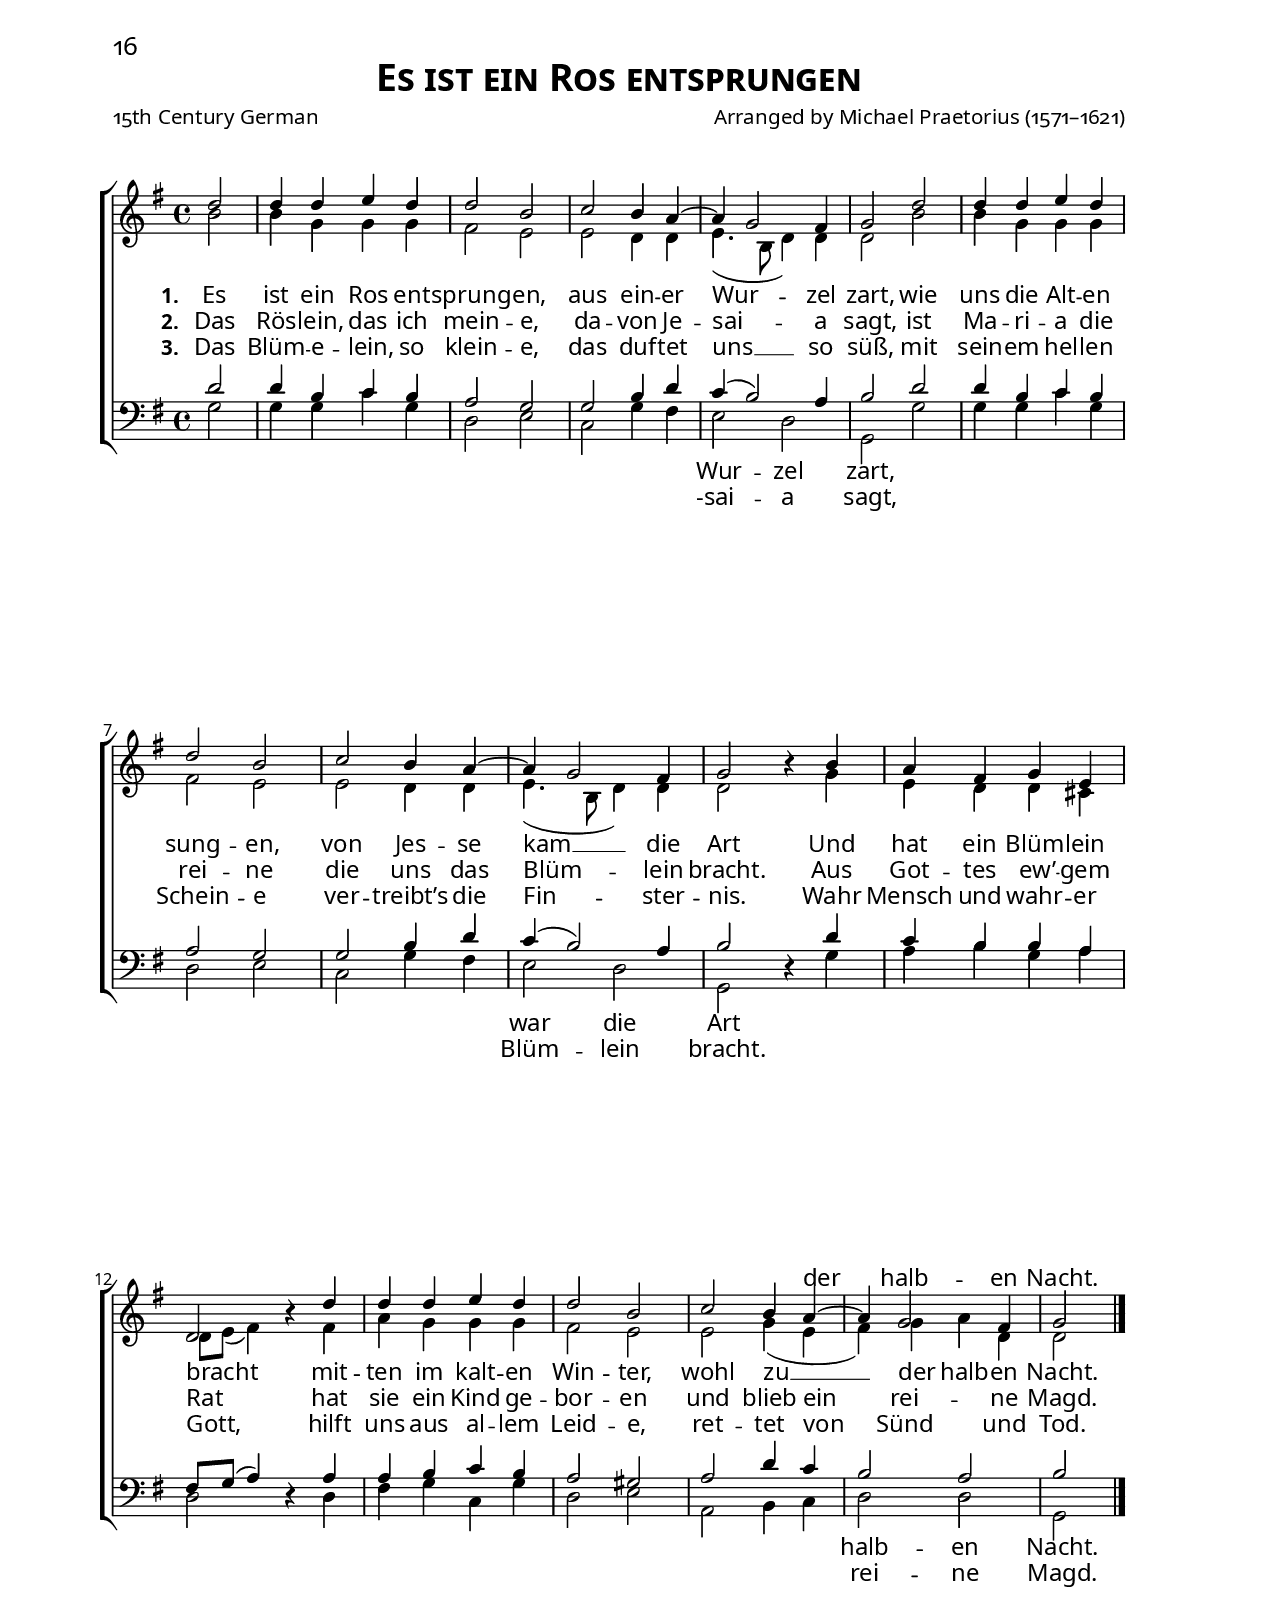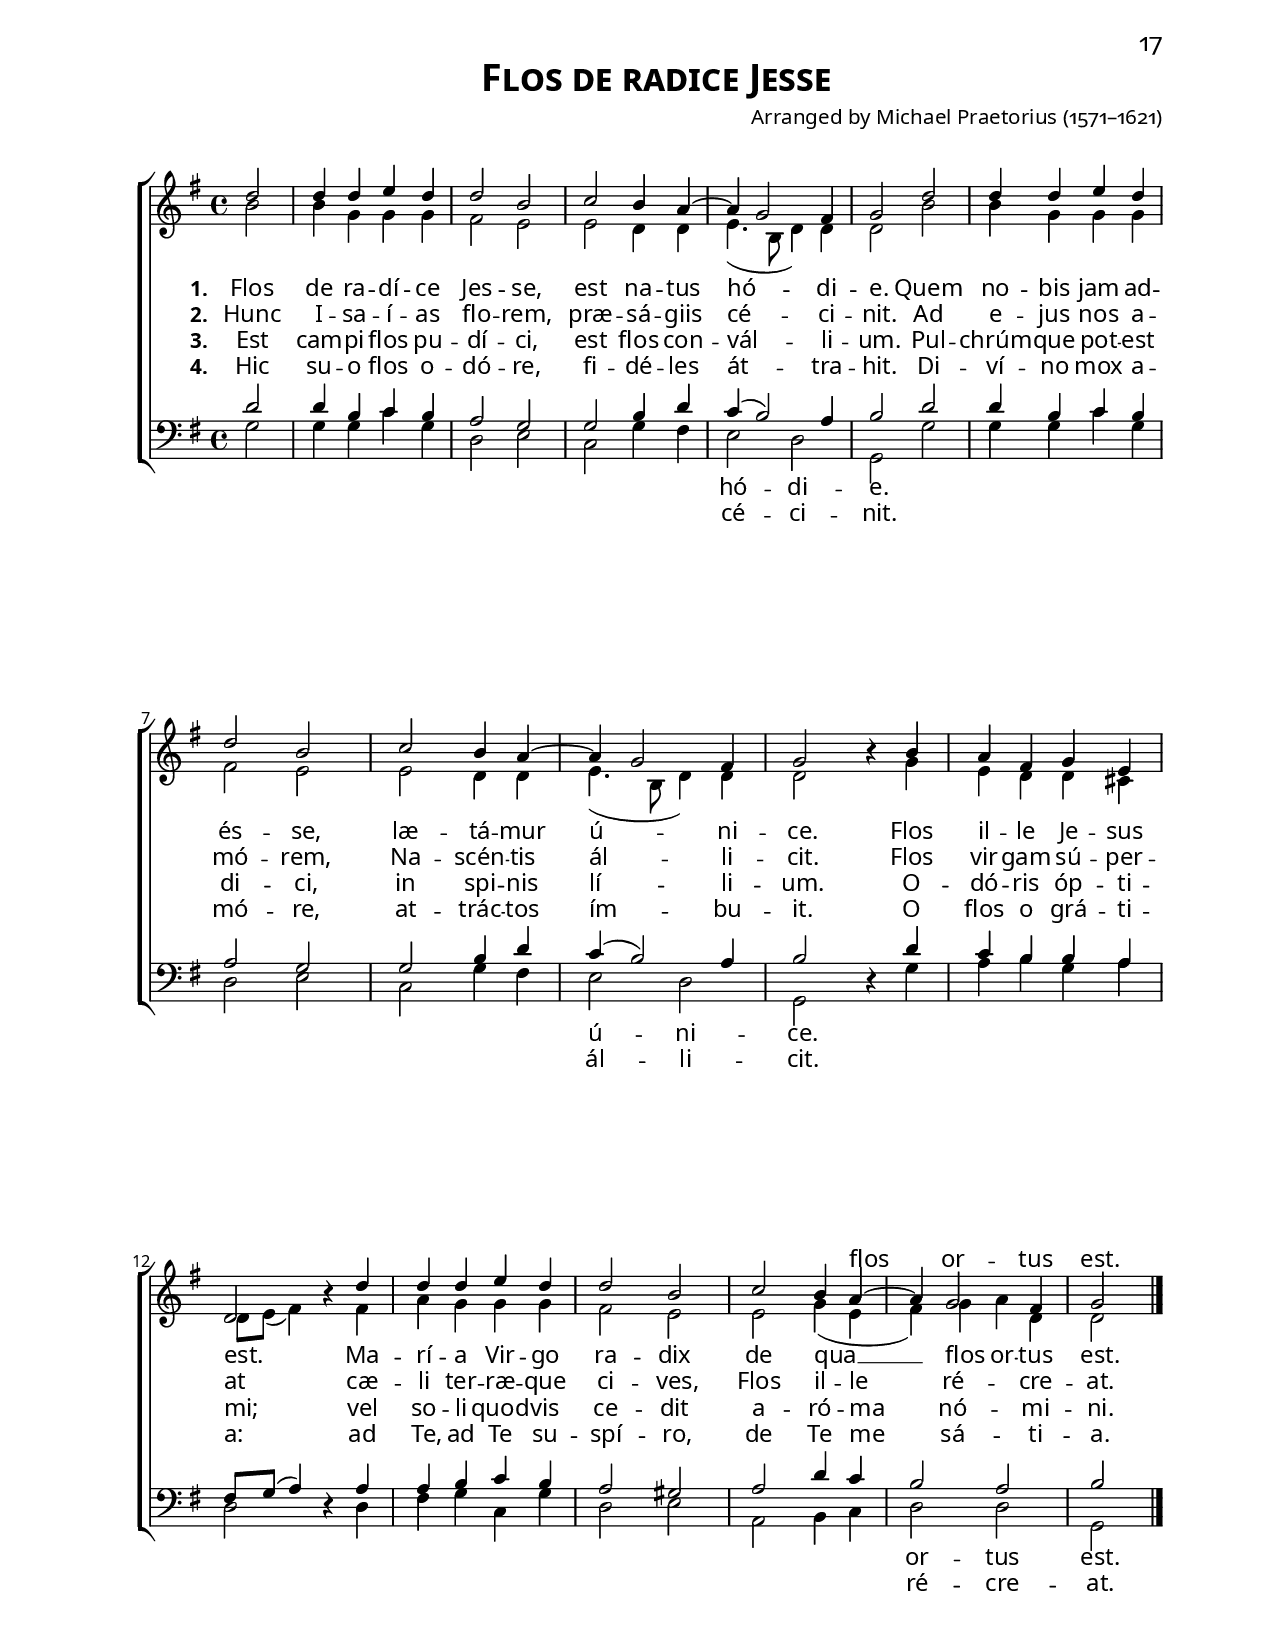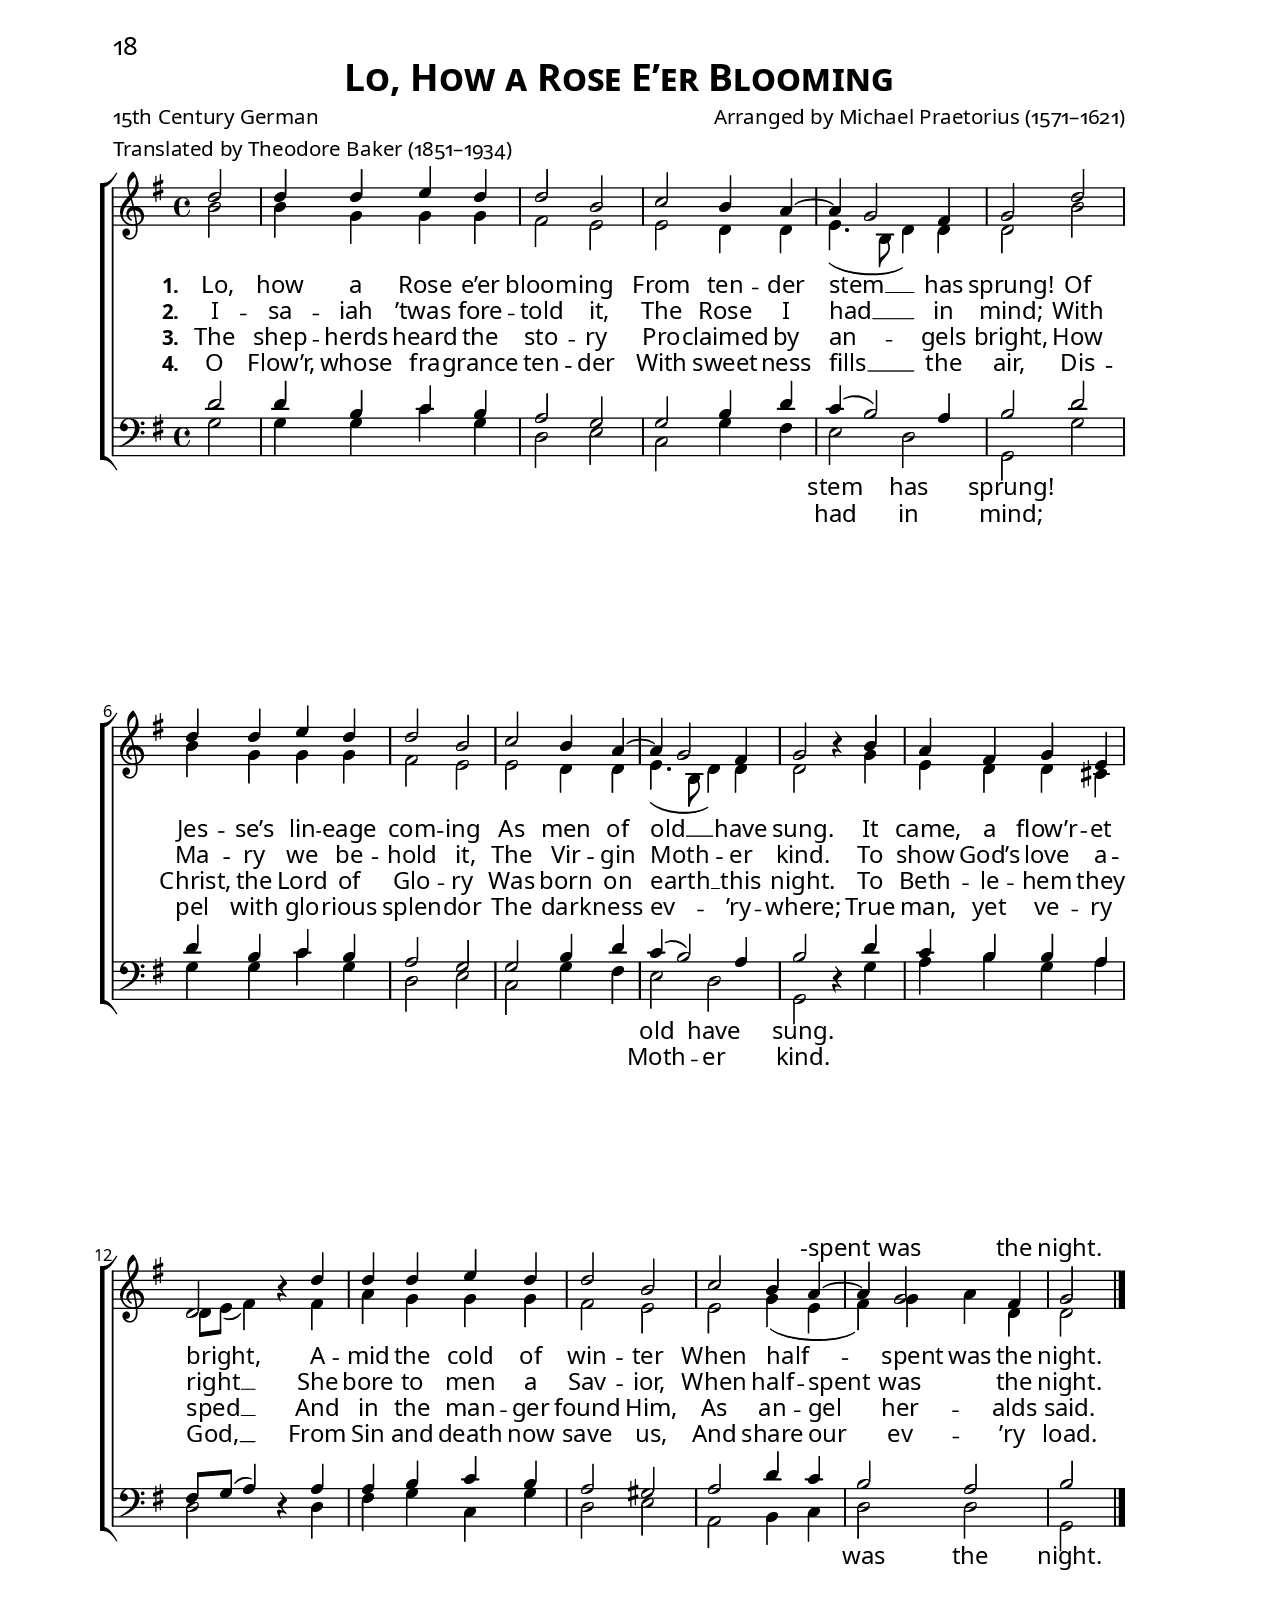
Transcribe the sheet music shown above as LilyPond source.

\version "2.14.2"
\include "util.ly"
\header {
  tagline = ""%\markup { "from" \concat{\italic "HymnsAndCarolsOfChristmas.com"}}
}
\paper {
  print-all-headers = ##t
  paper-height = 11\in
  paper-width = 8.5\in
  indent = 0\in
  %system-system-spacing = #'((basic-distance . 10) (padding . 0))
  system-system-spacing =
    #'((basic-distance . 0)
       (minimum-distance . 0)
       (padding . -12)
       (stretchability . 100))
  %markup-system-spacing =
  %  #'((basic-distance . 0)
  %     (minimum-distance . 0)
  %     (padding . -5)
  %     (stretchability . 100))
  score-markup-spacing =
    #'((basic-distance . 0)
       (minimum-distance . 0)
       (padding . -2)
       (stretchability . 100))
%{IF_LESSER
  markup-system-spacing #'stretchability = 50
  top-markup-spacing #'stretchability = 30
  last-bottom-spacing #'stretchability = 60
%}%END_IF_LESSER
  ragged-last-bottom = ##f
  ragged-bottom = ##f
  two-sided = ##t
  inner-margin = 1\in
  outer-margin = 0.75\in
  top-margin = 0.26\in
  bottom-margin = 0.25\in
  first-page-number = #016
  print-first-page-number = ##t
  headerLine = ""
  oddHeaderMarkup = \markup\fill-line{
     \override #'(font-name . "Garamond Premier Pro")\abs-fontsize #12.5
     \combine 
        \fill-line{"" \on-the-fly #print-page-number-check-first
        \oldStylePageNum""
        }
        \fill-line{\headerLine}
  }
  evenHeaderMarkup = \markup {
     \override #'(font-name . "Garamond Premier Pro")\abs-fontsize #12.5
     \combine
        \on-the-fly #print-page-number-check-first
        \oldStylePageNum""
        \fill-line{\headerLine}
  }
}
#(set-global-staff-size 18) \paper{ #(define fonts (make-pango-font-tree "Garamond Premier Pro" "Garamond Premier Pro" "Garamond Premier Pro" (/ 18 20))) }
global = {
  \key g \major
  \time 4/4
  \override DynamicLineSpanner #'staff-padding = #0.0
  \override DynamicLineSpanner #'Y-extent = #'(-1 . 1)
  \autoBeamOff
}

sopMusic = \relative c'' {
  \partial 2
  \repeat unfold 2 {
    d2 |
    d4 d e d |
    d2 b |
    c b4 a~ |
    a g2 fis4 |
    g2
  }
  b4\rest b4 |
  a fis g e |
  d2 b'4\rest d4 |
  d d e d |
  d2 b |
  c b4\! a~ |
  a g2 fis4 |
  g2 \bar "|."
}
sopWords = \lyricmode {
  \repeat unfold 41 { \skip 1 }
  der halb -- en Nacht.
}

altoMusic = \relative c'' {
  \repeat unfold 2 {
    b2 |
    b4 g g g |
    fis2 e |
    e d4 d |
    e4.( b8 d4) d4 |
    d2
  }
  s4 g |
  e d d cis |
  d8[ e]( fis4) s fis |
  a g g g |
  fis2 e |
  e g4( e |
  fis4) g a d, |
  d2 \bar "|."
}
altoWords = \lyricmode {
  \dropLyricsV
  \set stanza = "1. "
  Es ist ein Ros ent -- sprung -- en,
  aus ein -- er Wur -- zel zart,
  wie uns die Alt -- en sung -- en,
  von Jes -- se kam __ die Art
  \set associatedVoice = "tenors"
  Und hat ein Blüm -- lein bracht
  \unset associatedVoice
  mit -- ten im kalt -- en Win -- ter,
  wohl zu __ der halb -- en Nacht.
}
altoWordsII = \lyricmode {
  \dropLyricsV
  \set stanza = "2. "
  Das Rös -- lein, das ich mein -- e,
  da -- von Je -- sai -- a sagt,
  ist Ma -- ri -- a die rei -- ne
  die uns das Blüm -- lein bracht.
  \set associatedVoice = "tenors"
  Aus Got -- tes ew’ -- gem Rat
  \set associatedVoice = "sopranos"
  hat sie ein Kind ge -- bor -- en
  und blieb ein rei -- ne Magd.
}
altoWordsIII = \lyricmode {
  \dropLyricsV
  \set stanza = "3. "
  Das Blüm -- e -- lein, so klein -- e,
  das duf -- tet uns __ so süß,
  mit sein -- em hel -- len Schein -- e
  ver -- treibt’s die Fin -- ster -- nis.
  \set associatedVoice = "tenors"
  Wahr Mensch und wahr -- er Gott,
  \set associatedVoice = "sopranos"
  hilft uns aus al -- lem Leid -- e,
  ret -- tet von Sünd und Tod.
}
altoWordsIV = \lyricmode {
}
altoWordsV = \lyricmode {
}
altoWordsVI = \lyricmode {
}
tenorMusic = \relative c' {
  \repeat unfold 2 {
    d2 |
    d4 b c b |
    a2 g |
    g b4 d |
    c( b2) a4 |
    b2
  }
  s4 d |
  c b b a |
  fis8[ g]( a4) s4 a4 |

  a b c b |
  a2 gis |
  a d4 c |
  b2 a |
  b \bar "|."
}
tenorWords = \lyricmode {

}

bassMusic = \relative c {
  \repeat unfold 2 {
    g'2 |
    g4 g c g |
    d2 e |
    c g'4 fis |
    e2 d |
    g,
  }
  d'4\rest g |
  a b g a |
  d,2 d4\rest d |
  fis g c, g' |
  d2 e |
  a, b4 c |
  d2 d |
  g, \bar "|."
}
bassWords = \lyricmode {
  \repeat unfold 10 { \skip 1 }
  Wur -- zel zart,
  \repeat unfold 10 { \skip 1 }
  war die Art
  \repeat unfold 16 { \skip 1 }
  halb -- en Nacht.
}
bassWordsII = \lyricmode {
  \repeat unfold 10 { \skip 1 }
  -sai -- a sagt,
  \repeat unfold 10 { \skip 1 }
  Blüm -- lein bracht.
  \repeat unfold 16 { \skip 1 }
  rei -- ne Magd.
}
bassWordsIII = \lyricmode {
  \repeat unfold 10 { \skip 1 }
  uns so süß,
  \repeat unfold 10 { \skip 1 }
  Fin -- ster -- nis.
  \repeat unfold 16 { \skip 1 }
  Sünd und Tod.
}

pianoRH = \relative c' {
  
}
pianoLH = \relative c' {
  
}

\score {
  <<
   \new ChoirStaff <<
%    \new Lyrics = sopranos \with { \override VerticalAxisGroup #'nonstaff-relatedstaff-spacing = #'((basic-distance . 1)) }
    \new Staff = women <<
      \new Voice = "sopranos" { \voiceOne << \global \sopMusic >> }
      \new Voice = "altos" { \voiceTwo << \global \altoMusic >> }
    >>
    \new Lyrics \with { alignAboveContext = "women" \override VerticalAxisGroup #'nonstaff-relatedstaff-spacing = #'((basic-distance . 1))} \lyricsto "sopranos" \sopWords
   \new Staff = men <<
      \clef bass
      \new Voice = "tenors" { \voiceOne << \global \tenorMusic >> }
      \new Voice = "basses" { \voiceTwo << \global \bassMusic >> }
    >>
    \new Lyrics = "altosVI"  \with { alignBelowContext = "women" } \lyricsto "altos" \altoWordsVI
    \new Lyrics = "altosV"  \with { alignBelowContext = "women" } \lyricsto "altos" \altoWordsV
    \new Lyrics = "altosIV"  \with { alignBelowContext = "women" } \lyricsto "altos" \altoWordsIV
    \new Lyrics = "altosIII"  \with { alignBelowContext = "women" } \lyricsto "altos" \altoWordsIII
    \new Lyrics = "altosII"  \with { alignBelowContext = "women" } \lyricsto "altos" \altoWordsII
    \new Lyrics = "altos"  \with { alignBelowContext = "women" \override VerticalAxisGroup #'nonstaff-relatedstaff-spacing = #'((basic-distance . 1)) } \lyricsto "altos" \altoWords
    \new Lyrics \with { alignAboveContext = "men" \override VerticalAxisGroup #'nonstaff-relatedstaff-spacing = #'((padding . 0.2)) } \lyricsto "tenors" \tenorWords
%{IF_LESSER
    \new Lyrics \with { alignBelowContext = "men" \override VerticalAxisGroup #'nonstaff-relatedstaff-spacing = #'((basic-distance . 1)(padding . 0.2)) } \lyricsto "basses" \bassWordsIII
%}%END_IF_LESSER
    \new Lyrics \with { alignBelowContext = "men" \override VerticalAxisGroup #'nonstaff-relatedstaff-spacing = #'((basic-distance . 1)(padding . 0.2)) } \lyricsto "basses" \bassWordsII
    \new Lyrics \with { alignBelowContext = "men" \override VerticalAxisGroup #'nonstaff-relatedstaff-spacing = #'((basic-distance . 1)(padding . 0.2)) } \lyricsto "basses" \bassWords
  >>
%    \new PianoStaff << \new Staff { \new Voice { \pianoRH } } \new Staff { \clef "bass" \pianoLH } >>
  >>
  \layout {
  \context {
    \Lyrics
    \override LyricText #'font-size = #1.3
  }
    %#(layout-set-staff-size 15)
    %#(define fonts (make-pango-font-tree "Garamond Premier Pro" "Garamond Premier Pro" "Garamond Premier Pro" (/ 15 20)))
    \context {
      \Score
      %\override SpacingSpanner #'base-shortest-duration = #(ly:make-moment 1 8)
      %\override SpacingSpanner #'common-shortest-duration = #(ly:make-moment 1 4)
    }
    \context {
      % Remove all empty staves
      % \Staff \RemoveEmptyStaves \override VerticalAxisGroup #'remove-first = ##t
    }
    \context {
      \Lyrics
      \override LyricText #'X-offset = #center-on-word
    }
  }
  \header {
    title = \markup{\override #'(font-name . "Garamond Premier Pro Semibold"){ \abs-fontsize #18 \smallCapsOldStyle"Es ist ein Ros entsprungen"}}
    poet = \markup\oldStyleNum"15th Century German"
    composer = \markup\oldStyleNum"Arranged by Michael Praetorius (1571–1621)"
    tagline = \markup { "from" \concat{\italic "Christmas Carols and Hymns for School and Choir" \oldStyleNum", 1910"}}
  }
}








%IF_NOT_LESSER

sopWords = \lyricmode {
  \repeat unfold 41 { \skip 1 }
  flos or -- tus est.
}

altoWords = \lyricmode {
  \dropLyricsV
  \set stanza = "1. "
  Flos de ra -- dí -- ce Jes -- se, est na -- tus hó -- di -- e.
  Quem no -- bis jam ad -- és -- se, læ -- tá -- mur ú -- ni -- ce.
  \set associatedVoice = "tenors"
  Flos il -- le Je -- sus est.
  \unset associatedVoice
  Ma -- rí -- a Vir -- go ra -- dix de qua __ flos or -- tus est.
}
altoWordsII = \lyricmode {
  \dropLyricsV
  \set stanza = "2. "
  Hunc I -- sa -- í -- as flo -- rem, præ -- sá -- giis cé -- ci -- nit.
  Ad e -- jus nos a -- mó -- rem, Na -- scén -- tis ál -- li -- cit.
  \set associatedVoice = "tenors"
  Flos vir -- gam sú -- per -- at
  \set associatedVoice = "sopranos"
  cæ -- li ter -- ræ -- que ci -- ves, Flos il -- le ré -- cre -- at.
}
altoWordsIII = \lyricmode {
  \dropLyricsV
  \set stanza = "3. "
  Est cam -- pi flos pu -- dí -- ci, est flos con -- vál -- li -- um.
  Pul -- chrúm -- que pot -- est di -- ci, in spi -- nis lí -- li -- um.
  \set associatedVoice = "tenors"
  O -- dó -- ris óp -- ti -- mi;
  \set associatedVoice = "sopranos"
  vel so -- li quod -- vis ce -- dit a -- ró -- ma nó -- mi -- ni.
}
altoWordsIV = \lyricmode {
  \dropLyricsV
  \set stanza = "4. "
  Hic su -- o flos o -- dó -- re, fi -- dé -- les át -- tra -- hit. 
  Di -- ví -- no mox a -- mó -- re, at -- trác -- tos ím -- bu -- it.
  \set associatedVoice = "tenors"
  O flos o grá -- ti -- a:
  \set associatedVoice = "sopranos"
  ad Te, ad Te su -- spí -- ro, de Te me sá -- ti -- a.
}
altoWordsV = \lyricmode {
}
altoWordsVI = \lyricmode {
}

bassWords = \lyricmode {
  \repeat unfold 10 { \skip 1 }
  hó -- di -- e.
  \repeat unfold 10 { \skip 1 }
  ú -- ni -- ce.
  \repeat unfold 16 { \skip 1 }
  or -- tus est.
}
bassWordsII = \lyricmode {
  \repeat unfold 10 { \skip 1 }
  cé -- ci -- nit.
  \repeat unfold 10 { \skip 1 }
  ál -- li -- cit.
  \repeat unfold 16 { \skip 1 }
  ré -- cre -- at.
}

pianoRH = \relative c' {
  
}
pianoLH = \relative c' {
  
}

\score {
  <<
   \new ChoirStaff <<
%    \new Lyrics = sopranos \with { \override VerticalAxisGroup #'nonstaff-relatedstaff-spacing = #'((basic-distance . 1)) }
    \new Staff = women <<
      \new Voice = "sopranos" { \voiceOne << \global \sopMusic >> }
      \new Voice = "altos" { \voiceTwo << \global \altoMusic >> }
    >>
    \new Lyrics \with { alignAboveContext = "women" \override VerticalAxisGroup #'nonstaff-relatedstaff-spacing = #'((basic-distance . 1))} \lyricsto "sopranos" \sopWords
   \new Staff = men <<
      \clef bass
      \new Voice = "tenors" { \voiceOne << \global \tenorMusic >> }
      \new Voice = "basses" { \voiceTwo << \global \bassMusic >> }
    >>
    \new Lyrics = "altosVI"  \with { alignBelowContext = "women" } \lyricsto "altos" \altoWordsVI
    \new Lyrics = "altosV"  \with { alignBelowContext = "women" } \lyricsto "altos" \altoWordsV
    \new Lyrics = "altosIV"  \with { alignBelowContext = "women" } \lyricsto "altos" \altoWordsIV
    \new Lyrics = "altosIII"  \with { alignBelowContext = "women" } \lyricsto "altos" \altoWordsIII
    \new Lyrics = "altosII"  \with { alignBelowContext = "women" } \lyricsto "altos" \altoWordsII
    \new Lyrics = "altos"  \with { alignBelowContext = "women" \override VerticalAxisGroup #'nonstaff-relatedstaff-spacing = #'((basic-distance . 1)) } \lyricsto "altos" \altoWords
    \new Lyrics \with { alignAboveContext = "men" \override VerticalAxisGroup #'nonstaff-relatedstaff-spacing = #'((basic-distance . 1)(padding . 0.2)) } \lyricsto "tenors" \tenorWords
    \new Lyrics \with { alignBelowContext = "men" \override VerticalAxisGroup #'nonstaff-relatedstaff-spacing = #'((basic-distance . 1)(padding . 0.2)) } \lyricsto "basses" \bassWordsII
    \new Lyrics \with { alignBelowContext = "men" \override VerticalAxisGroup #'nonstaff-relatedstaff-spacing = #'((basic-distance . 1)(padding . 0.2)) } \lyricsto "basses" \bassWords
  >>
%    \new PianoStaff << \new Staff { \new Voice { \pianoRH } } \new Staff { \clef "bass" \pianoLH } >>
  >>
  \layout {
  \context {
    \Lyrics
    \override LyricText #'font-size = #1.3
  }
    #(define fonts (make-pango-font-tree "Garamond Premier Pro" "Garamond Premier Pro" "Garamond Premier Pro" (/ 18 20)))
    \context {
      \Score
      \override SpacingSpanner #'base-shortest-duration = #(ly:make-moment 1 2)
      \override SpacingSpanner #'common-shortest-duration = #(ly:make-moment 1 2)
    }
    \context {
      % Remove all empty staves
      % \Staff \RemoveEmptyStaves \override VerticalAxisGroup #'remove-first = ##t
    }
%6.14g    \context { \Lyrics \override LyricText #'font-size = #0.6 }
%6x9 \context {\Lyrics\override LyricText #'font-size = #1.2 }
    \context {
      \Lyrics
      \override LyricText #'X-offset = #center-on-word
    }
  }
  \header {
    title = \markup{\override #'(font-name . "Garamond Premier Pro Semibold"){ \abs-fontsize #18 \smallCapsOldStyle"Flos de radice Jesse"}}
    composer = \markup\oldStyleNum"Arranged by Michael Praetorius (1571–1621)"
    %tagline = \markup { "from" \italic {HymnsAndCarolsOfChristmas.com}}
  }
}
%END_IF_NOT_LESSER







sopWords = \lyricmode {
  \repeat unfold 41 { \skip 1 }
  -spent was the night.
}



altoWords = \lyricmode {
  \dropLyricsV
  \set stanza = "1. "
  Lo, how a Rose e’er bloom -- ing
  From ten -- der stem __ has sprung!
  Of Jes -- se’s lin -- eage com -- ing
  As men of old __ have sung.
  \set associatedVoice = "tenors"
  It came, a flow’r -- et bright,
  \unset associatedVoice
  A -- mid the cold of win -- ter
  When half -- spent was the night.
}
altoWordsII = {
  \dropLyricsV
  \set stanza = \markup{"2. "}
  \lyricmode {
    I -- sa -- iah ’twas fore -- told it,
    The Rose I had __ in mind;
    With Ma -- ry we be -- hold it,
    The Vir -- gin Moth -- er kind.
    \set associatedVoice = "tenors"
    To show God’s love a -- right __
    \set associatedVoice = "sopranos"
    She bore to men a Sav -- ior,
    When half -- spent was the night.
  }
}
altoWordsIII = \lyricmode {
  \dropLyricsV
  \set stanza = "3. "
  The shep -- herds heard the sto -- ry
  Pro -- claimed by an -- gels bright,
  How Christ, the Lord of Glo -- ry
  Was born on earth __ this night.
  \set associatedVoice = "tenors"
  To Beth -- le -- hem they sped __
  \set associatedVoice = "sopranos"
  And in the man -- ger found Him,
  As an -- gel her -- alds said.
}
altoWordsIV = \lyricmode {
  \dropLyricsV
  \set stanza = "4. "
  O Flow’r, whose fra -- grance ten -- der
  With sweet -- ness fills __ the air,
  Dis -- pel with glo -- rious splen -- dor
  The dark -- ness ev -- ’ry -- where;
  \set associatedVoice = "tenors"
  True man, yet ve -- ry God, __
  \set associatedVoice = "sopranos"
  From Sin and death now save us,
  And share our ev -- ’ry load.
}
altoWordsV = \lyricmode {
}
altoWordsVI = \lyricmode {
}

bassWords = \lyricmode {
  \repeat unfold 10 { \skip 1 }
  stem has sprung!
  \repeat unfold 10 { \skip 1 }
  old have sung.
  \repeat unfold 16 { \skip 1 }
  was the night.
}
bassWordsII = \lyricmode {
  \repeat unfold 10 { \skip 1 }
  had in mind;
  \repeat unfold 10 { \skip 1 }
  Moth -- er kind.
%{IF_LESSER
  \repeat unfold 16 { \skip 1 }
  was the night.
%}%END_IF_LESSER
}
bassWordsIII = \lyricmode {
  \repeat unfold 10 { \skip 1 }
  fills the air,
  \repeat unfold 10 { \skip 1 }
  ev -- ’ry -- where;
  \repeat unfold 16 { \skip 1 }
  ev -- ’ry load.
}

pianoRH = \relative c' {
  
}
pianoLH = \relative c' {
  
}

\score {
  <<
   \new ChoirStaff <<
%    \new Lyrics = sopranos \with { \override VerticalAxisGroup #'nonstaff-relatedstaff-spacing = #'((basic-distance . 1)) }
    \new Staff = women <<
      \new Voice = "sopranos" { \voiceOne << \global \sopMusic >> }
      \new Voice = "altos" { \voiceTwo << \global \altoMusic >> }
    >>
    \new Lyrics \with { alignAboveContext = "women" \override VerticalAxisGroup #'nonstaff-relatedstaff-spacing = #'((basic-distance . 1))} \lyricsto "sopranos" \sopWords
   \new Staff = men <<
      \clef bass
      \new Voice = "tenors" { \voiceOne << \global \tenorMusic >> }
      \new Voice = "basses" { \voiceTwo << \global \bassMusic >> }
    >>
    \new Lyrics = "altosVI"  \with { alignBelowContext = "women" } \lyricsto "altos" \altoWordsVI
    \new Lyrics = "altosV"  \with { alignBelowContext = "women" } \lyricsto "altos" \altoWordsV
    \new Lyrics = "altosIV"  \with { alignBelowContext = "women" } \lyricsto "altos" \altoWordsIV
    \new Lyrics = "altosIII"  \with { alignBelowContext = "women" } \lyricsto "altos" \altoWordsIII
    \new Lyrics = "altosII"  \with { alignBelowContext = "women" } \lyricsto "altos" \altoWordsII
    \new Lyrics = "altos"  \with { alignBelowContext = "women" \override VerticalAxisGroup #'nonstaff-relatedstaff-spacing = #'((basic-distance . 1)) } \lyricsto "altos" \altoWords
    \new Lyrics \with { alignAboveContext = "men" \override VerticalAxisGroup #'nonstaff-relatedstaff-spacing = #'((basic-distance . 1)(padding . 0.2)) } \lyricsto "tenors" \tenorWords
%{IF_LESSER
    \new Lyrics \with { alignBelowContext = "men" \override VerticalAxisGroup #'nonstaff-relatedstaff-spacing = #'((basic-distance . 1)(padding . 0.2)) } \lyricsto "basses" \bassWordsIII
%}%END_IF_LESSER
    \new Lyrics \with { alignBelowContext = "men" \override VerticalAxisGroup #'nonstaff-relatedstaff-spacing = #'((basic-distance . 1)(padding . 0.2)) } \lyricsto "basses" \bassWordsII
    \new Lyrics \with { alignBelowContext = "men" \override VerticalAxisGroup #'nonstaff-relatedstaff-spacing = #'((basic-distance . 1)(padding . 0.2)) } \lyricsto "basses" \bassWords
  >>
%    \new PianoStaff << \new Staff { \new Voice { \pianoRH } } \new Staff { \clef "bass" \pianoLH } >>
  >>
  \layout {
  \context {
    \Lyrics
    \override LyricText #'font-size = #1.3
  }
    %#(layout-set-staff-size 15)
    %#(define fonts (make-pango-font-tree "Garamond Premier Pro" "Garamond Premier Pro" "Garamond Premier Pro" (/ 15 20)))
    \context {
      \Score
      %\override SpacingSpanner #'base-shortest-duration = #(ly:make-moment 1 8)
      %\override SpacingSpanner #'common-shortest-duration = #(ly:make-moment 1 4)
    }
    \context {
      % Remove all empty staves
      % \Staff \RemoveEmptyStaves \override VerticalAxisGroup #'remove-first = ##t
    }
    \context {
      \Lyrics
      \override LyricText #'X-offset = #center-on-word
    }
  }
  \header {
    title = \markup{\override #'(font-name . "Garamond Premier Pro Semibold"){ \abs-fontsize #18 \smallCapsOldStyle"Lo, How a Rose E’er Blooming"}}
    poet = \markup\oldStyleNum"15th Century German"
    meter = \markup\oldStyleNum"Translated by Theodore Baker (1851–1934)"
    composer = \markup\oldStyleNum"Arranged by Michael Praetorius (1571–1621)"
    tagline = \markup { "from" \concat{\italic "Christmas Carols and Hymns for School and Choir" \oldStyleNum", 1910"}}
  }
}

